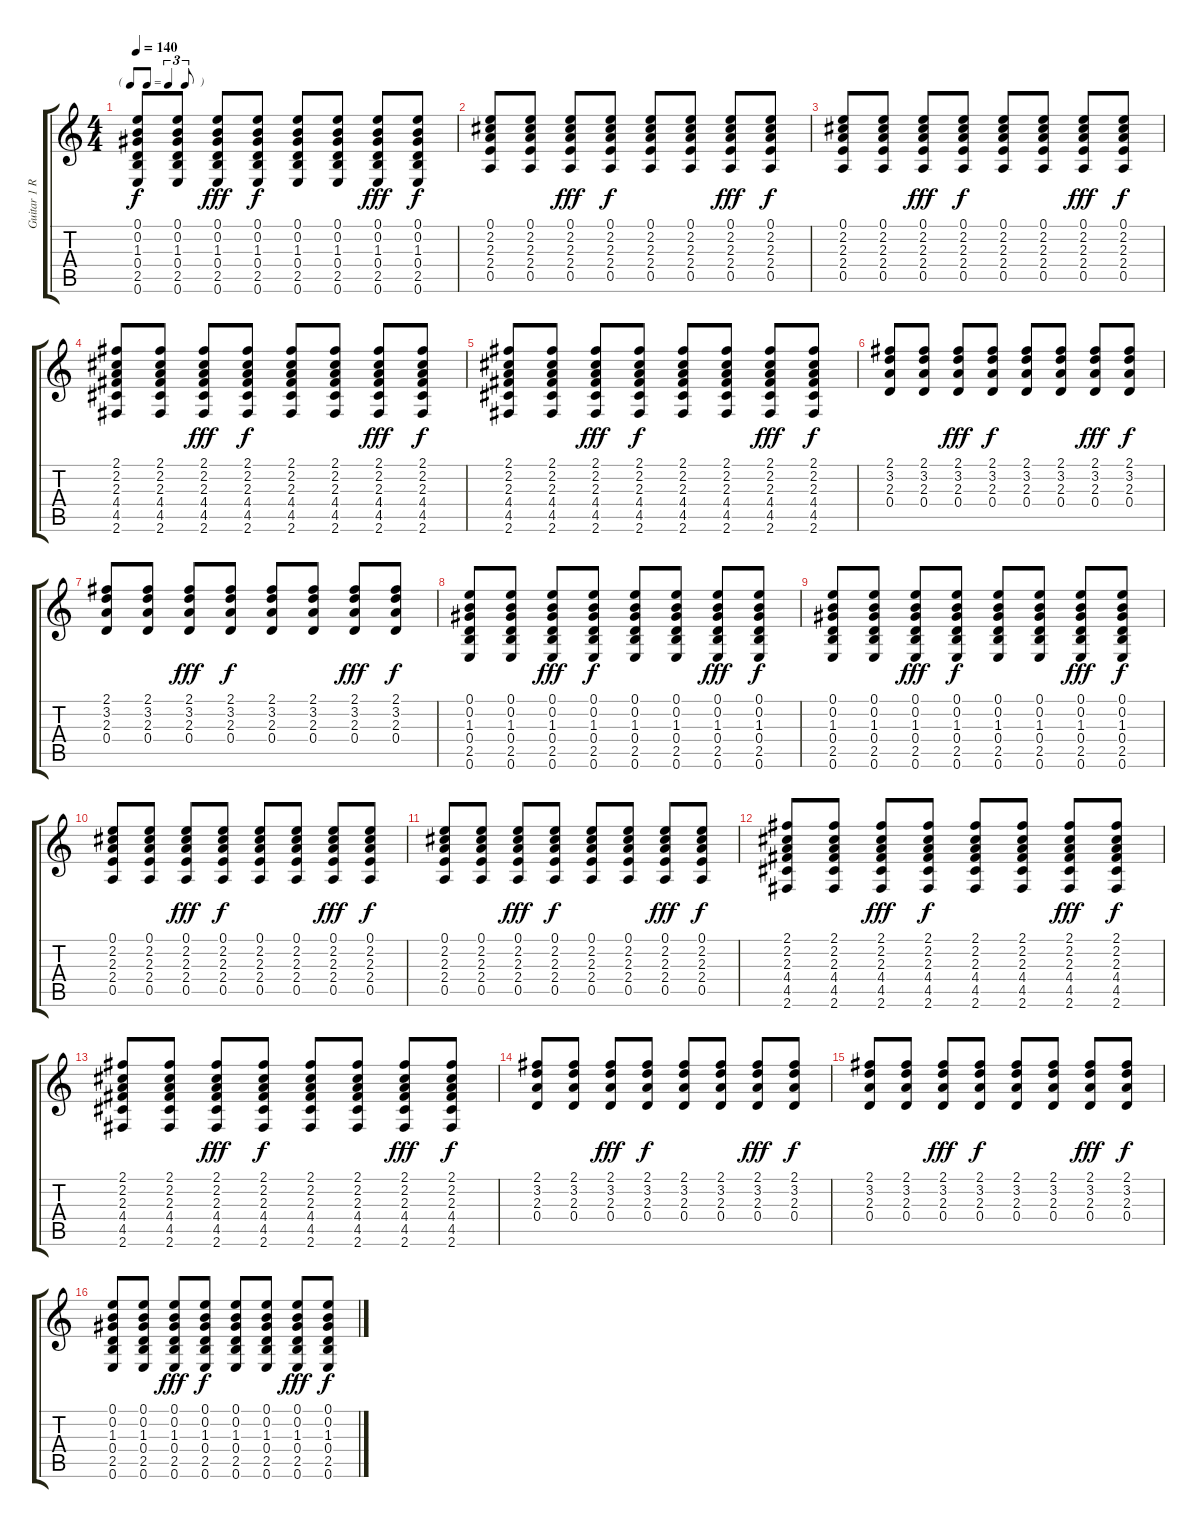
\track ("Guitar 1 Rythm" "Guitar 1 R") {instrument acousticguitarnylon}
\staff {score tabs}
\tuning (E4 B3 G3 D3 A2 E2) {hide}
\ts (4 4)
\tf triplet8th
\tempo 140
\clef g2
\ks c
(0.1 0.2 1.3 0.4 2.5 0.6).8{dy f} (0.1 0.2 1.3 0.4 2.5 0.6).8 (0.1 0.2 1.3 0.4 2.5 0.6).8{dy fff} (0.1 0.2 1.3 0.4 2.5 0.6).8{dy f} (0.1 0.2 1.3 0.4 2.5 0.6).8 (0.1 0.2 1.3 0.4 2.5 0.6).8 (0.1 0.2 1.3 0.4 2.5 0.6).8{dy fff} (0.1 0.2 1.3 0.4 2.5 0.6).8{dy f} |
(0.1 2.2 2.3 2.4 0.5).8 (0.1 2.2 2.3 2.4 0.5).8 (0.1 2.2 2.3 2.4 0.5).8{dy fff} (0.1 2.2 2.3 2.4 0.5).8{dy f} (0.1 2.2 2.3 2.4 0.5).8 (0.1 2.2 2.3 2.4 0.5).8 (0.1 2.2 2.3 2.4 0.5).8{dy fff} (0.1 2.2 2.3 2.4 0.5).8{dy f} |
(0.1 2.2 2.3 2.4 0.5).8 (0.1 2.2 2.3 2.4 0.5).8 (0.1 2.2 2.3 2.4 0.5).8{dy fff} (0.1 2.2 2.3 2.4 0.5).8{dy f} (0.1 2.2 2.3 2.4 0.5).8 (0.1 2.2 2.3 2.4 0.5).8 (0.1 2.2 2.3 2.4 0.5).8{dy fff} (0.1 2.2 2.3 2.4 0.5).8{dy f} |
(2.1 2.2 2.3 4.4 4.5 2.6).8 (2.1 2.2 2.3 4.4 4.5 2.6).8 (2.1 2.2 2.3 4.4 4.5 2.6).8{dy fff} (2.1 2.2 2.3 4.4 4.5 2.6).8{dy f} (2.1 2.2 2.3 4.4 4.5 2.6).8 (2.1 2.2 2.3 4.4 4.5 2.6).8 (2.1 2.2 2.3 4.4 4.5 2.6).8{dy fff} (2.1 2.2 2.3 4.4 4.5 2.6).8{dy f} |
(2.1 2.2 2.3 4.4 4.5 2.6).8 (2.1 2.2 2.3 4.4 4.5 2.6).8 (2.1 2.2 2.3 4.4 4.5 2.6).8{dy fff} (2.1 2.2 2.3 4.4 4.5 2.6).8{dy f} (2.1 2.2 2.3 4.4 4.5 2.6).8 (2.1 2.2 2.3 4.4 4.5 2.6).8 (2.1 2.2 2.3 4.4 4.5 2.6).8{dy fff} (2.1 2.2 2.3 4.4 4.5 2.6).8{dy f} |
(2.1 3.2 2.3 0.4).8 (2.1 3.2 2.3 0.4).8 (2.1 3.2 2.3 0.4).8{dy fff} (2.1 3.2 2.3 0.4).8{dy f} (2.1 3.2 2.3 0.4).8 (2.1 3.2 2.3 0.4).8 (2.1 3.2 2.3 0.4).8{dy fff} (2.1 3.2 2.3 0.4).8{dy f} |
(2.1 3.2 2.3 0.4).8 (2.1 3.2 2.3 0.4).8 (2.1 3.2 2.3 0.4).8{dy fff} (2.1 3.2 2.3 0.4).8{dy f} (2.1 3.2 2.3 0.4).8 (2.1 3.2 2.3 0.4).8 (2.1 3.2 2.3 0.4).8{dy fff} (2.1 3.2 2.3 0.4).8{dy f} |
(0.1 0.2 1.3 0.4 2.5 0.6).8 (0.1 0.2 1.3 0.4 2.5 0.6).8 (0.1 0.2 1.3 0.4 2.5 0.6).8{dy fff} (0.1 0.2 1.3 0.4 2.5 0.6).8{dy f} (0.1 0.2 1.3 0.4 2.5 0.6).8 (0.1 0.2 1.3 0.4 2.5 0.6).8 (0.1 0.2 1.3 0.4 2.5 0.6).8{dy fff} (0.1 0.2 1.3 0.4 2.5 0.6).8{dy f} |
(0.1 0.2 1.3 0.4 2.5 0.6).8 (0.1 0.2 1.3 0.4 2.5 0.6).8 (0.1 0.2 1.3 0.4 2.5 0.6).8{dy fff} (0.1 0.2 1.3 0.4 2.5 0.6).8{dy f} (0.1 0.2 1.3 0.4 2.5 0.6).8 (0.1 0.2 1.3 0.4 2.5 0.6).8 (0.1 0.2 1.3 0.4 2.5 0.6).8{dy fff} (0.1 0.2 1.3 0.4 2.5 0.6).8{dy f} |
(0.1 2.2 2.3 2.4 0.5).8 (0.1 2.2 2.3 2.4 0.5).8 (0.1 2.2 2.3 2.4 0.5).8{dy fff} (0.1 2.2 2.3 2.4 0.5).8{dy f} (0.1 2.2 2.3 2.4 0.5).8 (0.1 2.2 2.3 2.4 0.5).8 (0.1 2.2 2.3 2.4 0.5).8{dy fff} (0.1 2.2 2.3 2.4 0.5).8{dy f} |
(0.1 2.2 2.3 2.4 0.5).8 (0.1 2.2 2.3 2.4 0.5).8 (0.1 2.2 2.3 2.4 0.5).8{dy fff} (0.1 2.2 2.3 2.4 0.5).8{dy f} (0.1 2.2 2.3 2.4 0.5).8 (0.1 2.2 2.3 2.4 0.5).8 (0.1 2.2 2.3 2.4 0.5).8{dy fff} (0.1 2.2 2.3 2.4 0.5).8{dy f} |
(2.1 2.2 2.3 4.4 4.5 2.6).8 (2.1 2.2 2.3 4.4 4.5 2.6).8 (2.1 2.2 2.3 4.4 4.5 2.6).8{dy fff} (2.1 2.2 2.3 4.4 4.5 2.6).8{dy f} (2.1 2.2 2.3 4.4 4.5 2.6).8 (2.1 2.2 2.3 4.4 4.5 2.6).8 (2.1 2.2 2.3 4.4 4.5 2.6).8{dy fff} (2.1 2.2 2.3 4.4 4.5 2.6).8{dy f} |
(2.1 2.2 2.3 4.4 4.5 2.6).8 (2.1 2.2 2.3 4.4 4.5 2.6).8 (2.1 2.2 2.3 4.4 4.5 2.6).8{dy fff} (2.1 2.2 2.3 4.4 4.5 2.6).8{dy f} (2.1 2.2 2.3 4.4 4.5 2.6).8 (2.1 2.2 2.3 4.4 4.5 2.6).8 (2.1 2.2 2.3 4.4 4.5 2.6).8{dy fff} (2.1 2.2 2.3 4.4 4.5 2.6).8{dy f} |
(2.1 3.2 2.3 0.4).8 (2.1 3.2 2.3 0.4).8 (2.1 3.2 2.3 0.4).8{dy fff} (2.1 3.2 2.3 0.4).8{dy f} (2.1 3.2 2.3 0.4).8 (2.1 3.2 2.3 0.4).8 (2.1 3.2 2.3 0.4).8{dy fff} (2.1 3.2 2.3 0.4).8{dy f} |
(2.1 3.2 2.3 0.4).8 (2.1 3.2 2.3 0.4).8 (2.1 3.2 2.3 0.4).8{dy fff} (2.1 3.2 2.3 0.4).8{dy f} (2.1 3.2 2.3 0.4).8 (2.1 3.2 2.3 0.4).8 (2.1 3.2 2.3 0.4).8{dy fff} (2.1 3.2 2.3 0.4).8{dy f} |
(0.1 0.2 1.3 0.4 2.5 0.6).8 (0.1 0.2 1.3 0.4 2.5 0.6).8 (0.1 0.2 1.3 0.4 2.5 0.6).8{dy fff} (0.1 0.2 1.3 0.4 2.5 0.6).8{dy f} (0.1 0.2 1.3 0.4 2.5 0.6).8 (0.1 0.2 1.3 0.4 2.5 0.6).8 (0.1 0.2 1.3 0.4 2.5 0.6).8{dy fff} (0.1 0.2 1.3 0.4 2.5 0.6).8{dy f}
